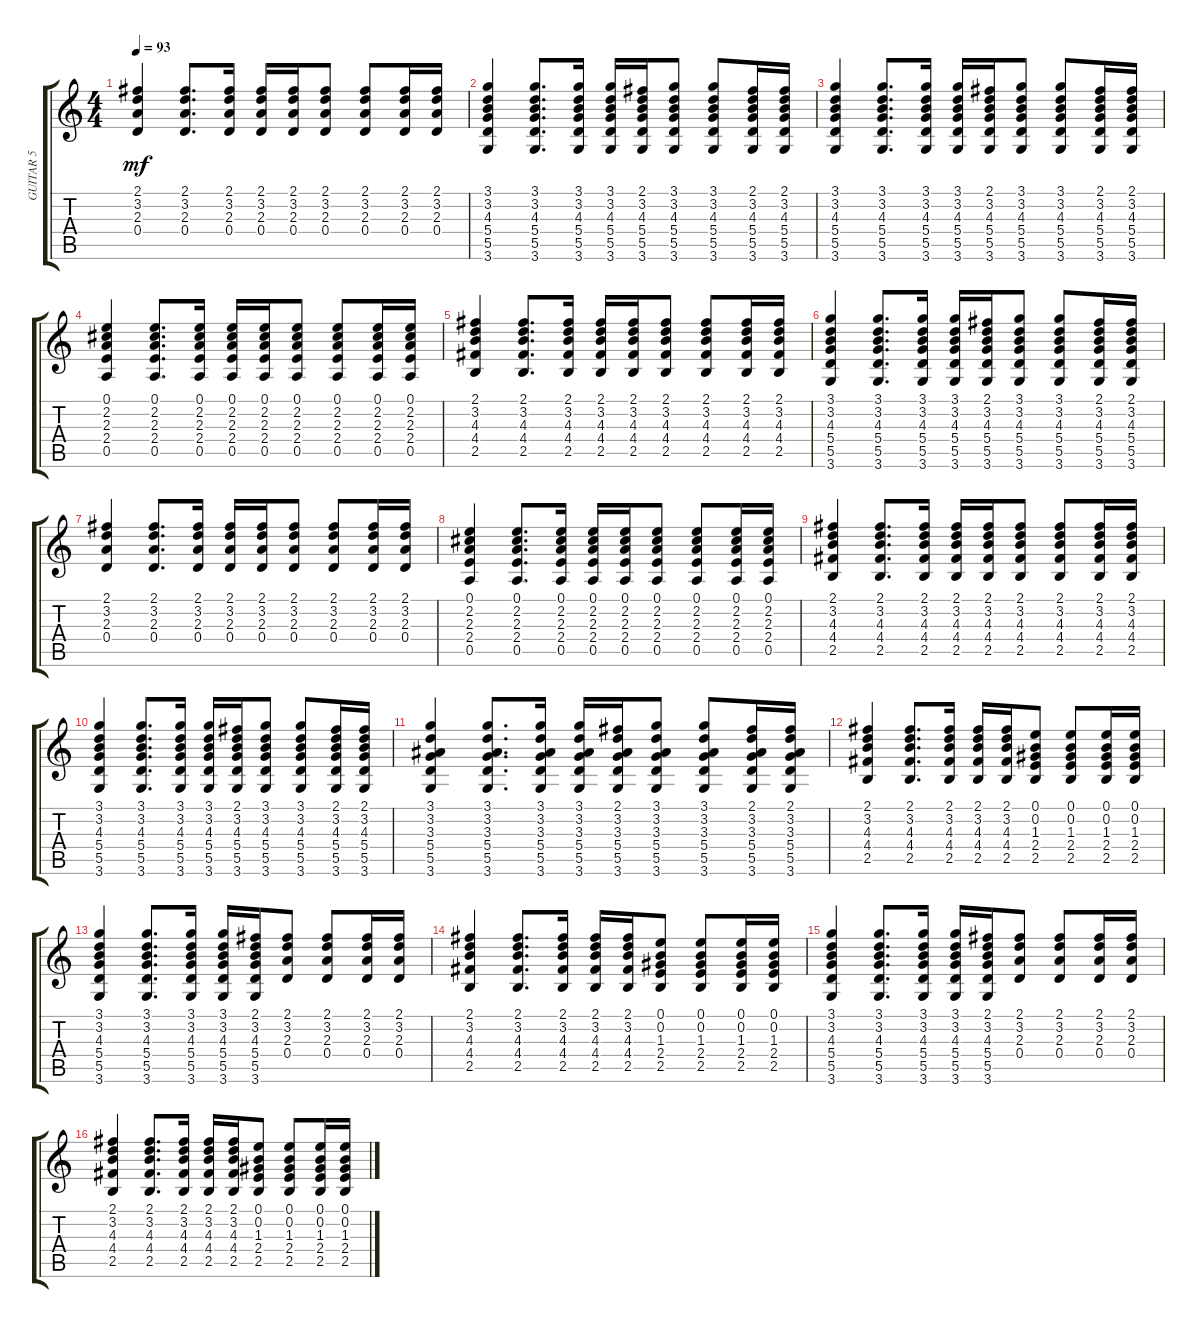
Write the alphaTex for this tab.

\track ("GUITAR 5" "GUITAR 5") {instrument electricguitarclean}
\staff {score tabs}
\tuning (E4 B3 G3 D3 A2 E2) {hide}
\ts (4 4)
\tempo 93
\clef g2
\ks c
(2.1 3.2 2.3 0.4).4{dy mf} (2.1 3.2 2.3 0.4).8{d} (2.1 3.2 2.3 0.4).16 (2.1 3.2 2.3 0.4).16 (2.1 3.2 2.3 0.4).16 (2.1 3.2 2.3 0.4).8 (2.1 3.2 2.3 0.4).8 (2.1 3.2 2.3 0.4).16 (2.1 3.2 2.3 0.4).16 |
(3.1 3.2 4.3 5.4 5.5 3.6).4 (3.1 3.2 4.3 5.4 5.5 3.6).8{d} (3.1 3.2 4.3 5.4 5.5 3.6).16 (3.1 3.2 4.3 5.4 5.5 3.6).16 (2.1 3.2 4.3 5.4 5.5 3.6).16 (3.1 3.2 4.3 5.4 5.5 3.6).8 (3.1 3.2 4.3 5.4 5.5 3.6).8 (2.1 3.2 4.3 5.4 5.5 3.6).16 (2.1 3.2 4.3 5.4 5.5 3.6).16 |
(3.1 3.2 4.3 5.4 5.5 3.6).4 (3.1 3.2 4.3 5.4 5.5 3.6).8{d} (3.1 3.2 4.3 5.4 5.5 3.6).16 (3.1 3.2 4.3 5.4 5.5 3.6).16 (2.1 3.2 4.3 5.4 5.5 3.6).16 (3.1 3.2 4.3 5.4 5.5 3.6).8 (3.1 3.2 4.3 5.4 5.5 3.6).8 (2.1 3.2 4.3 5.4 5.5 3.6).16 (2.1 3.2 4.3 5.4 5.5 3.6).16 |
(0.1 2.2 2.3 2.4 0.5).4 (0.1 2.2 2.3 2.4 0.5).8{d} (0.1 2.2 2.3 2.4 0.5).16 (0.1 2.2 2.3 2.4 0.5).16 (0.1 2.2 2.3 2.4 0.5).16 (0.1 2.2 2.3 2.4 0.5).8 (0.1 2.2 2.3 2.4 0.5).8 (0.1 2.2 2.3 2.4 0.5).16 (0.1 2.2 2.3 2.4 0.5).16 |
(2.1 3.2 4.3 4.4 2.5).4 (2.1 3.2 4.3 4.4 2.5).8{d} (2.1 3.2 4.3 4.4 2.5).16 (2.1 3.2 4.3 4.4 2.5).16 (2.1 3.2 4.3 4.4 2.5).16 (2.1 3.2 4.3 4.4 2.5).8 (2.1 3.2 4.3 4.4 2.5).8 (2.1 3.2 4.3 4.4 2.5).16 (2.1 3.2 4.3 4.4 2.5).16 |
(3.1 3.2 4.3 5.4 5.5 3.6).4 (3.1 3.2 4.3 5.4 5.5 3.6).8{d} (3.1 3.2 4.3 5.4 5.5 3.6).16 (3.1 3.2 4.3 5.4 5.5 3.6).16 (2.1 3.2 4.3 5.4 5.5 3.6).16 (3.1 3.2 4.3 5.4 5.5 3.6).8 (3.1 3.2 4.3 5.4 5.5 3.6).8 (2.1 3.2 4.3 5.4 5.5 3.6).16 (2.1 3.2 4.3 5.4 5.5 3.6).16 |
(2.1 3.2 2.3 0.4).4 (2.1 3.2 2.3 0.4).8{d} (2.1 3.2 2.3 0.4).16 (2.1 3.2 2.3 0.4).16 (2.1 3.2 2.3 0.4).16 (2.1 3.2 2.3 0.4).8 (2.1 3.2 2.3 0.4).8 (2.1 3.2 2.3 0.4).16 (2.1 3.2 2.3 0.4).16 |
(0.1 2.2 2.3 2.4 0.5).4 (0.1 2.2 2.3 2.4 0.5).8{d} (0.1 2.2 2.3 2.4 0.5).16 (0.1 2.2 2.3 2.4 0.5).16 (0.1 2.2 2.3 2.4 0.5).16 (0.1 2.2 2.3 2.4 0.5).8 (0.1 2.2 2.3 2.4 0.5).8 (0.1 2.2 2.3 2.4 0.5).16 (0.1 2.2 2.3 2.4 0.5).16 |
(2.1 3.2 4.3 4.4 2.5).4 (2.1 3.2 4.3 4.4 2.5).8{d} (2.1 3.2 4.3 4.4 2.5).16 (2.1 3.2 4.3 4.4 2.5).16 (2.1 3.2 4.3 4.4 2.5).16 (2.1 3.2 4.3 4.4 2.5).8 (2.1 3.2 4.3 4.4 2.5).8 (2.1 3.2 4.3 4.4 2.5).16 (2.1 3.2 4.3 4.4 2.5).16 |
(3.1 3.2 4.3 5.4 5.5 3.6).4 (3.1 3.2 4.3 5.4 5.5 3.6).8{d} (3.1 3.2 4.3 5.4 5.5 3.6).16 (3.1 3.2 4.3 5.4 5.5 3.6).16 (2.1 3.2 4.3 5.4 5.5 3.6).16 (3.1 3.2 4.3 5.4 5.5 3.6).8 (3.1 3.2 4.3 5.4 5.5 3.6).8 (2.1 3.2 4.3 5.4 5.5 3.6).16 (2.1 3.2 4.3 5.4 5.5 3.6).16 |
(3.1 3.2 3.3 5.4 5.5 3.6).4 (3.1 3.2 3.3 5.4 5.5 3.6).8{d} (3.1 3.2 3.3 5.4 5.5 3.6).16 (3.1 3.2 3.3 5.4 5.5 3.6).16 (2.1 3.2 3.3 5.4 5.5 3.6).16 (3.1 3.2 3.3 5.4 5.5 3.6).8 (3.1 3.2 3.3 5.4 5.5 3.6).8 (2.1 3.2 3.3 5.4 5.5 3.6).16 (2.1 3.2 3.3 5.4 5.5 3.6).16 |
(2.1 3.2 4.3 4.4 2.5).4 (2.1 3.2 4.3 4.4 2.5).8{d} (2.1 3.2 4.3 4.4 2.5).16 (2.1 3.2 4.3 4.4 2.5).16 (2.1 3.2 4.3 4.4 2.5).16 (0.1 0.2 1.3 2.4 2.5).8 (0.1 0.2 1.3 2.4 2.5).8 (0.1 0.2 1.3 2.4 2.5).16 (0.1 0.2 1.3 2.4 2.5).16 |
(3.1 3.2 4.3 5.4 5.5 3.6).4 (3.1 3.2 4.3 5.4 5.5 3.6).8{d} (3.1 3.2 4.3 5.4 5.5 3.6).16 (3.1 3.2 4.3 5.4 5.5 3.6).16 (2.1 3.2 4.3 5.4 5.5 3.6).16 (2.1 3.2 2.3 0.4).8 (2.1 3.2 2.3 0.4).8 (2.1 3.2 2.3 0.4).16 (2.1 3.2 2.3 0.4).16 |
(2.1 3.2 4.3 4.4 2.5).4 (2.1 3.2 4.3 4.4 2.5).8{d} (2.1 3.2 4.3 4.4 2.5).16 (2.1 3.2 4.3 4.4 2.5).16 (2.1 3.2 4.3 4.4 2.5).16 (0.1 0.2 1.3 2.4 2.5).8 (0.1 0.2 1.3 2.4 2.5).8 (0.1 0.2 1.3 2.4 2.5).16 (0.1 0.2 1.3 2.4 2.5).16 |
(3.1 3.2 4.3 5.4 5.5 3.6).4 (3.1 3.2 4.3 5.4 5.5 3.6).8{d} (3.1 3.2 4.3 5.4 5.5 3.6).16 (3.1 3.2 4.3 5.4 5.5 3.6).16 (2.1 3.2 4.3 5.4 5.5 3.6).16 (2.1 3.2 2.3 0.4).8 (2.1 3.2 2.3 0.4).8 (2.1 3.2 2.3 0.4).16 (2.1 3.2 2.3 0.4).16 |
(2.1 3.2 4.3 4.4 2.5).4 (2.1 3.2 4.3 4.4 2.5).8{d} (2.1 3.2 4.3 4.4 2.5).16 (2.1 3.2 4.3 4.4 2.5).16 (2.1 3.2 4.3 4.4 2.5).16 (0.1 0.2 1.3 2.4 2.5).8 (0.1 0.2 1.3 2.4 2.5).8 (0.1 0.2 1.3 2.4 2.5).16 (0.1 0.2 1.3 2.4 2.5).16
